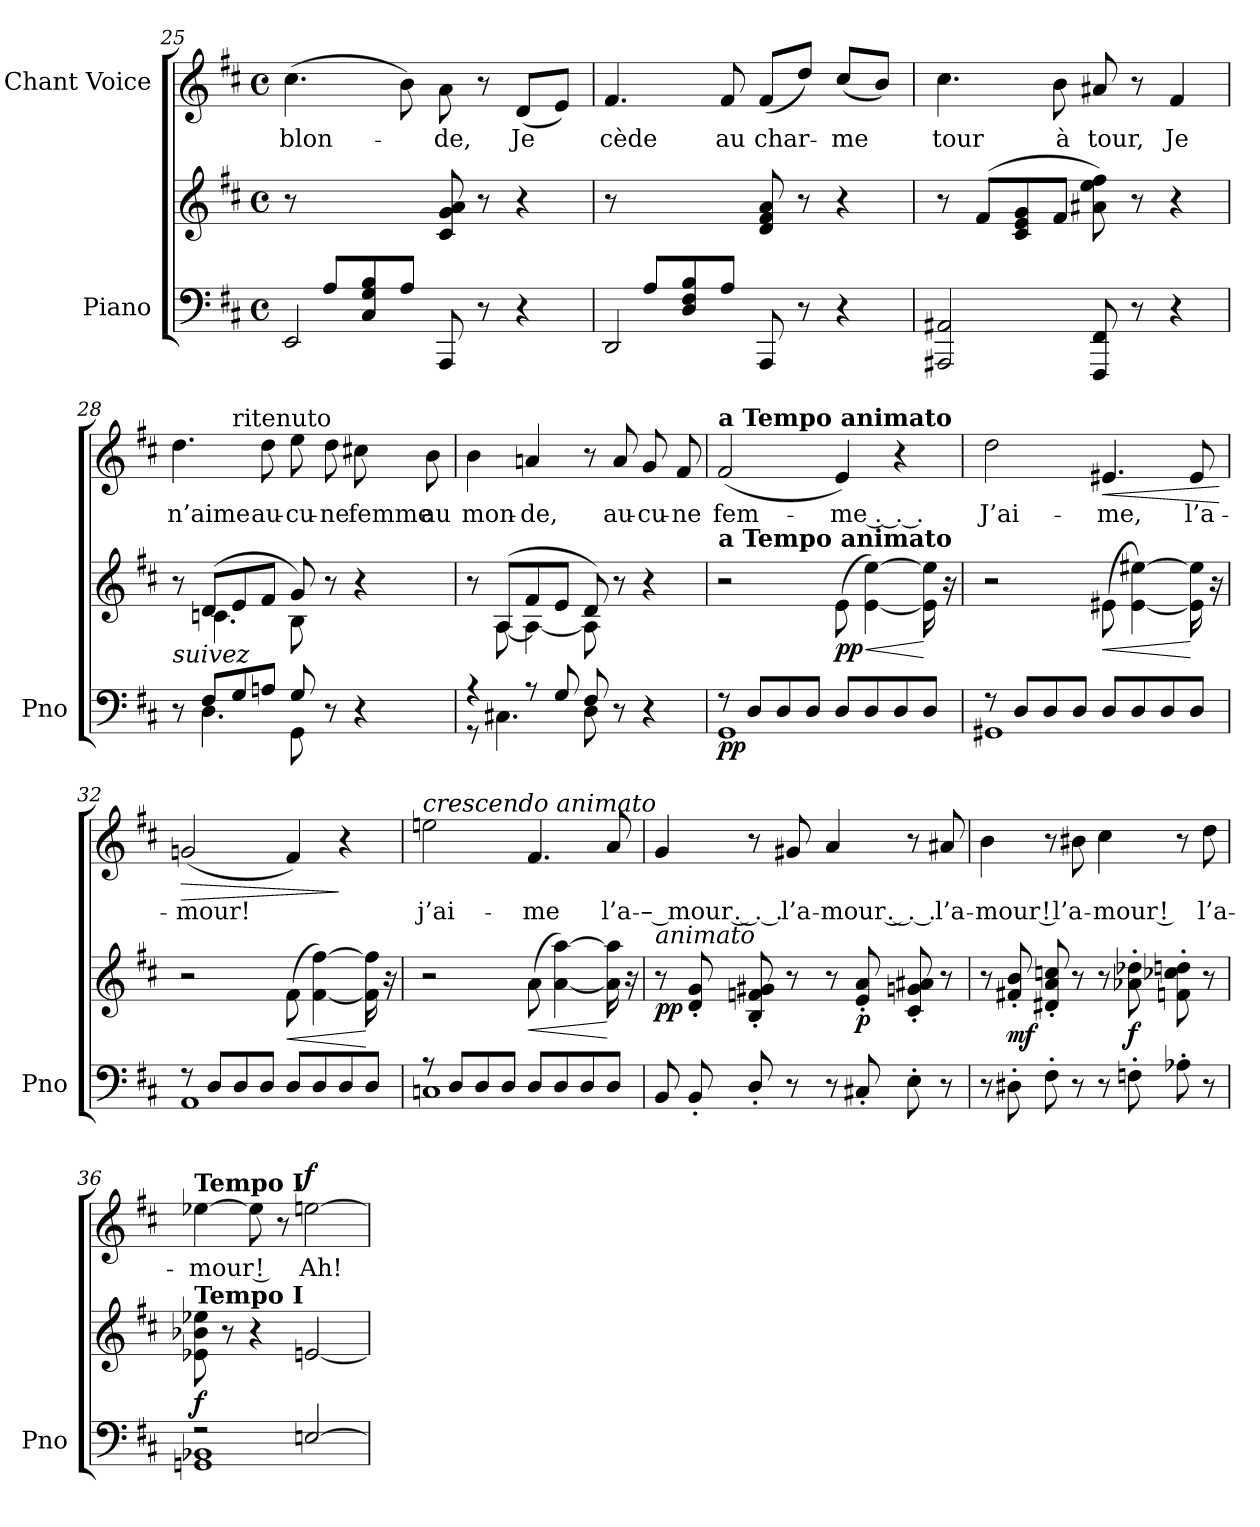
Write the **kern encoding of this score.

**kern	**kern	**dynam	**kern	**text	**dynam
*part2	*part2	*part2	*part1	*part1	*part1
*staff3	*staff2	*staff2/3	*staff1	*staff1	*staff1
*I"Piano	*	*	*I"Chant Voice	*	*
*I'Pno	*	*	*	*	*
*clefF4	*clefG2	*	*clefG2	*	*
*k[f#c#]	*k[f#c#]	*	*k[f#c#]	*	*
*M4/4	*M4/4	*	*M4/4	*	*
*met(c)	*met(c)	*	*met(c)	*	*
=25	=25	=25	=25	=25	=25
*^	*	*	*	*	*
8ryy	2EE/	8r	.	(4.cc#\	blon-	.
(>8A/L	.	4.ryy	.	.	.	.
8C#/ 8G/ 8B/	.	.	.	.	.	.
8A/J	.	.	.	8b\)	.	.
2ryy	8AAA/	8c#/ 8g/ 8a/)	.	8a\	-de,	.
.	8r	8r	.	8r	.	.
.	4r	4r	.	(8d/L	Je	.
.	.	.	.	8e/J)	.	.
=26	=26	=26	=26	=26	=26	=26
8ryy	2DD/	8r	.	4.f#/	cède	.
(>8A/L	.	4.ryy	.	.	.	.
8D/ 8F#/ 8B/	.	.	.	.	.	.
8A/J	.	.	.	8f#/	au	.
2ryy	8AAA/	8d/ 8f#/ 8a/)	.	(8f#/L	char-	.
.	8r	8r	.	8dd/J)	.	.
.	4r	4r	.	(8cc#/L	-me	.
.	.	.	.	8b/J)	.	.
*v	*v	*	*	*	*	*
=27	=27	=27	=27	=27	=27
2AAA#X/ 2AA#X/	8r	.	4.cc#\	tour	.
.	(8f#/L	.	.	.	.
.	8c#/ 8e/ 8g/	.	.	.	.
.	8f#/J	.	8b\	à	.
8FFF#/ 8FF#/	8a#X\ 8ee\ 8ff#\)	.	8a#X/	tour,	.
8r	8r	.	8r	.	.
4r	4r	.	4f#/	Je	.
=28	=28	=28	=28	=28	=28
*^	*^	*	*^	*	*
!LO:TX:a:i:t=suivez	!	!	!	!	!	!	!	!
8r	8ryy	8r	8ryy	.	4.dd\	4ryy	n’aime	.
8F#/L	4.D\	(8d/L	4.cn\	.	.	.	.	.
!	!	!	!	!	!	!LO:TX:a:t=ritenuto	!	!
8G/	.	8e/	.	.	.	4ryy	.	.
8An/J	.	8f#/J	.	.	8dd\	.	au-	.
8G/	8GG\	8g/)	8B\	.	8ee\	4ryy	-cu-	.
8r	8ryy	8r	8ryy	.	8dd\	.	-ne	.
4r	4ryy	4r	4ryy	.	8cc#X\	4ryy	femme	.
.	.	.	.	.	8b\	.	au	.
*	*	*	*	*	*v	*v	*	*
=29	=29	=29	=29	=29	=29	=29	=29
4r	8r	8r	8ryy	.	4b\	mon-	.
.	4.C#X\	(8A/L	[8A\	.	.	.	.
8r	.	8f#/	4A\_	.	4an/	-de,	.
8G/	.	8e/J	.	.	.	.	.
8F#/	8D\	8d/)	8A\]	.	8r	.	.
8r	8ryy	8r	8ryy	.	8a/	au-	.
4r	4ryy	4r	4ryy	.	8g/	-cu-	.
.	.	.	.	.	8f#/	-ne	.
*	*	*v	*v	*	*	*	*
=30	=30	=30	=30	=30	=30	=30
*	*	*	*	*MM112	*	*
!	!	!	!	!LO:TX:a:B:t=a Tempo animato	!	!
!	!	!LO:TX:a:B:t=a Tempo animato	!	!	!	!
!	!	!	!LO:DY:b=2	!	!	!
8r	1GG	2r	pp	(2f#/	fem-	.
8D/L	.	.	.	.	.	.
8D/	.	.	.	.	.	.
8D/J	.	.	.	.	.	.
!	!	!	!LO:HP:b	!	!	!
!	!	!	!LO:DY:n=1:b	!	!	!
8D/L	.	(8e\	< pp	4e/)	-me . . .	.
8D/	.	[4e\ [4ee\)	.	.	.	.
8D/	.	.	.	4r	.	.
8D/J	.	16e\] 16ee\]	[	.	.	.
.	.	16r	.	.	.	.
=31	=31	=31	=31	=31	=31	=31
8r	1GG#X	2r	.	2dd\	J’ai-	.
8D/L	.	.	.	.	.	.
8D/	.	.	.	.	.	.
8D/J	.	.	.	.	.	.
!	!	!	!LO:HP:b	!	!	!LO:HP:b
8D/L	.	(8e#X\	<	4.e#X/	-me,	<
8D/	.	[4e#\ [4ee#X\)	.	.	.	.
8D/	.	.	.	.	.	.
8D/J	.	16e#\] 16ee#\]	[	8e#/	l’a-	.
.	.	16r	.	.	.	.
*v	*v	*	*	*	*	*
.	.	.	.	.	[
=32	=32	=32	=32	=32	=32
*^	*	*	*	*	*
!	!	!	!	!	!	!LO:HP:b
8r	1AA	2r	.	(2gn/	-mour!	>
8D/L	.	.	.	.	.	.
8D/	.	.	.	.	.	.
8D/J	.	.	.	.	.	.
!	!	!	!LO:HP:b	!	!	!
8D/L	.	(8f#\	<	4f#/)	.	.
8D/	.	[4f#\ [4ff#\)	.	.	.	.
8D/	.	.	.	4r	.	]
8D/J	.	16f#\] 16ff#\]	[	.	.	.
.	.	16r	.	.	.	.
=33	=33	=33	=33	=33	=33	=33
!	!	!	!	!LO:TX:a:i:t=crescendo animato	!	!
8r	1Cn	2r	.	2een\	j’ai-	.
8D/L	.	.	.	.	.	.
8D/	.	.	.	.	.	.
8D/J	.	.	.	.	.	.
!	!	!	!LO:HP:b	!	!	!
8D/L	.	(8a\	<	4.f#/	-me	.
8D/	.	[4a\ [4aa\)	.	.	.	.
8D/	.	.	.	.	.	.
8D/J	.	16a\] 16aa\]	[	8a/	l’a-	.
.	.	16r	.	.	.	.
*v	*v	*	*	*	*	*
=34	=34	=34	=34	=34	=34
!	!LO:TX:a:i:t=animato	!	!	!	!
!	!	!LO:DY:b	!	!	!
8BB/	8r	pp	4g/	-– mour . . .	.
8BB'/	8d/' 8g/'	.	.	.	.
8D'/	8B/' 8fn/' 8g#X/'	.	8r	.	.
8r	8r	.	8g#X/	l’a-	.
8r	8r	.	4a/	-mour . . .	.
!	!	!LO:DY:b	!	!	!
8C#X'/	8e/' 8a/'	p	.	.	.
8E'\	8c#/' 8gn/' 8a#X/'	.	8r	.	.
8r	8r	.	8a#X/	l’a-	.
=35	=35	=35	=35	=35	=35
8r	8r	.	4b\	-mour !	.
!	!	!LO:DY:b	!	!	!
8D#X'\	8f#X/' 8b/'	mf	.	.	.
8F#'\	8d#X/' 8a/' 8ccn/'	.	8r	.	.
8r	8r	.	8b#X\	l’a-	.
8r	8r	.	4cc#\	-mour !	.
!	!	!LO:DY:b	!	!	!
8Fn'\	8a-X\' 8dd-X\'	f	.	.	.
8A-X'\	8fn\' 8cc-X\' 8ddn\'	.	8r	.	.
8r	8r	.	8dd\	l’a-	.
=36	=36	=36	=36	=36	=36
*	*	*	*MM116	*	*
*^	*	*	*	*	*
!	!	!	!	!LO:TX:a:B:t=Tempo I	!	!
!	!	!LO:TX:a:B:t=Tempo I	!	!	!	!
!	!	!	!LO:DY:b	!	!	!
2r	1GGn 1BB-X	8e-X\ 8b-X\ 8ee-X\	f	[4ee-X\	-mour !	.
.	.	8r	.	.	.	.
.	.	4r	.	8ee-\]	.	.
.	.	.	.	8r	.	.
!	!	!	!	!	!	!LO:DY:a
[2En/	.	[2en/	.	[2een\	Ah!	f
*v	*v	*	*	*	*	*
=	=	=	=	=	=
*-	*-	*-	*-	*-	*-
